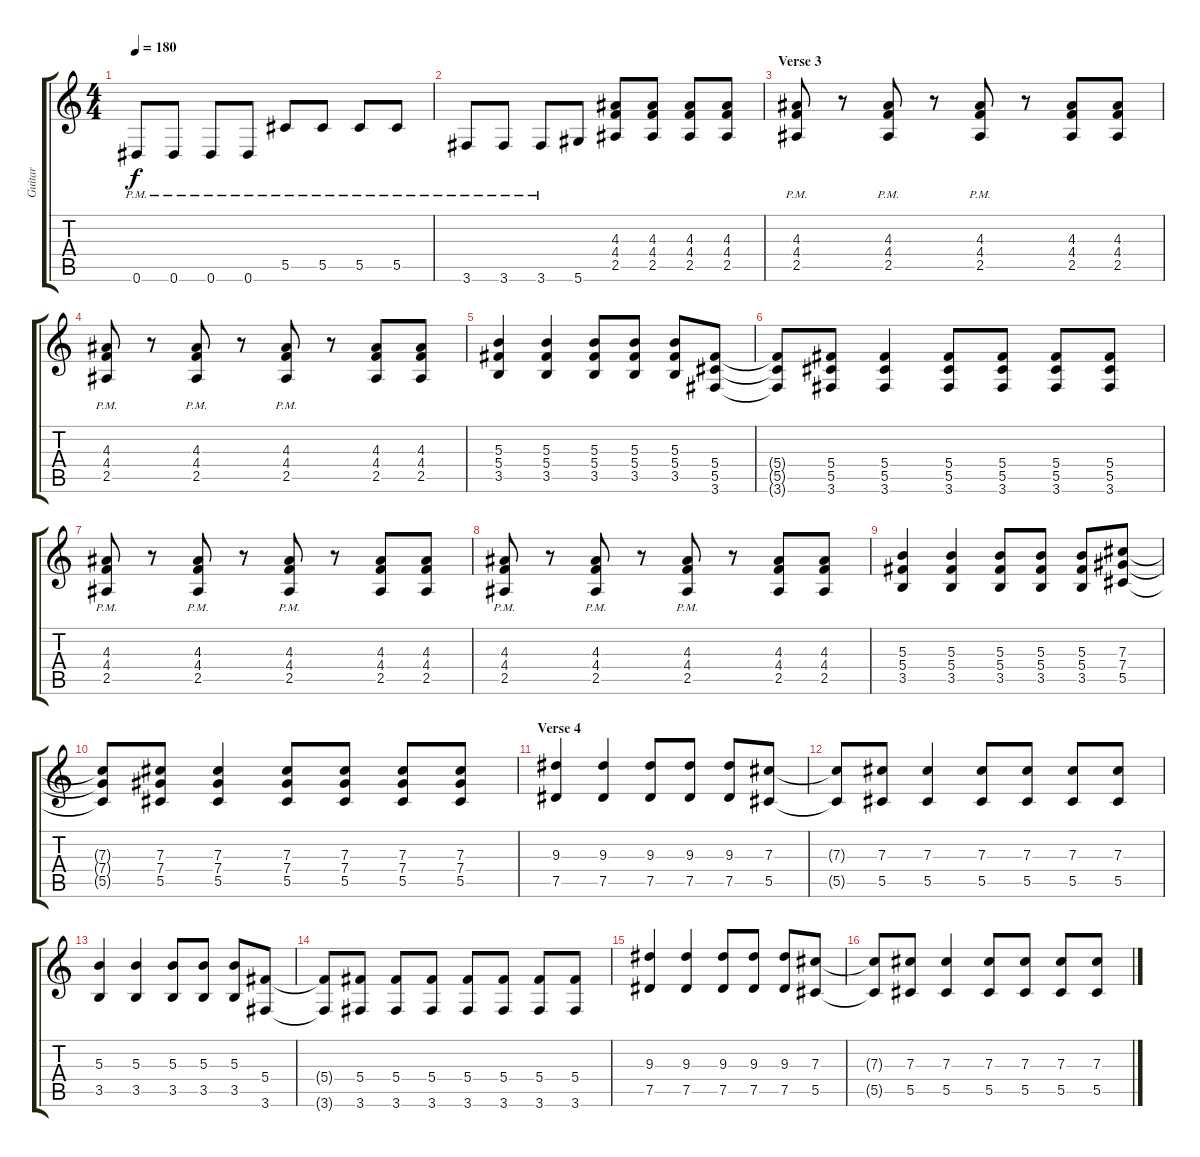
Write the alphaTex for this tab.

\track ("Guitar" "Guitar") {instrument overdrivenguitar}
\staff {score tabs}
\tuning (Eb4 Bb3 Gb3 Db3 Ab2 Eb2) {hide}
\ts (4 4)
\tempo 180
\clef g2
\ks c
0.6{pm}.8{dy f} 0.6{pm}.8 0.6{pm}.8 0.6{pm}.8 5.5{pm}.8 5.5{pm}.8 5.5{pm}.8 5.5{pm}.8 |
3.6{pm}.8 3.6{pm}.8 3.6{pm}.8 5.6.8 (4.3 4.4 2.5).8 (4.3 4.4 2.5).8 (4.3 4.4 2.5).8 (4.3 4.4 2.5).8 |
\section ("" "Verse 3")
(4.3{pm} 4.4{pm} 2.5{pm}).8 r.8 (4.3{pm} 4.4{pm} 2.5{pm}).8 r.8 (4.3{pm} 4.4{pm} 2.5{pm}).8 r.8 (4.3 4.4 2.5).8 (4.3 4.4 2.5).8 |
(4.3{pm} 4.4{pm} 2.5{pm}).8 r.8 (4.3{pm} 4.4{pm} 2.5{pm}).8 r.8 (4.3{pm} 4.4{pm} 2.5{pm}).8 r.8 (4.3 4.4 2.5).8 (4.3 4.4 2.5).8 |
(5.3 5.4 3.5).4 (5.3 5.4 3.5).4 (5.3 5.4 3.5).8 (5.3 5.4 3.5).8 (5.3 5.4 3.5).8 (5.4 5.5 3.6).8 |
(5.4{t} 5.5{t} 3.6{t}).8 (5.4 5.5 3.6).8 (5.4 5.5 3.6).4 (5.4 5.5 3.6).8 (5.4 5.5 3.6).8 (5.4 5.5 3.6).8 (5.4 5.5 3.6).8 |
(4.3{pm} 4.4{pm} 2.5{pm}).8 r.8 (4.3{pm} 4.4{pm} 2.5{pm}).8 r.8 (4.3{pm} 4.4{pm} 2.5{pm}).8 r.8 (4.3 4.4 2.5).8 (4.3 4.4 2.5).8 |
(4.3{pm} 4.4{pm} 2.5{pm}).8 r.8 (4.3{pm} 4.4{pm} 2.5{pm}).8 r.8 (4.3{pm} 4.4{pm} 2.5{pm}).8 r.8 (4.3 4.4 2.5).8 (4.3 4.4 2.5).8 |
(5.3 5.4 3.5).4 (5.3 5.4 3.5).4 (5.3 5.4 3.5).8 (5.3 5.4 3.5).8 (5.3 5.4 3.5).8 (7.3 7.4 5.5).8 |
(7.3{t} 7.4{t} 5.5{t}).8 (7.3 7.4 5.5).8 (7.3 7.4 5.5).4 (7.3 7.4 5.5).8 (7.3 7.4 5.5).8 (7.3 7.4 5.5).8 (7.3 7.4 5.5).8 |
\section ("" "Verse 4")
(9.3 7.5).4 (9.3 7.5).4 (9.3 7.5).8 (9.3 7.5).8 (9.3 7.5).8 (7.3 5.5).8 |
(7.3{t} 5.5{t}).8 (7.3 5.5).8 (7.3 5.5).4 (7.3 5.5).8 (7.3 5.5).8 (7.3 5.5).8 (7.3 5.5).8 |
(5.3 3.5).4 (5.3 3.5).4 (5.3 3.5).8 (5.3 3.5).8 (5.3 3.5).8 (5.4 3.6).8 |
(5.4{t} 3.6{t}).8 (5.4 3.6).8 (5.4 3.6).8 (5.4 3.6).8 (5.4 3.6).8 (5.4 3.6).8 (5.4 3.6).8 (5.4 3.6).8 |
(9.3 7.5).4 (9.3 7.5).4 (9.3 7.5).8 (9.3 7.5).8 (9.3 7.5).8 (7.3 5.5).8 |
(7.3{t} 5.5{t}).8 (7.3 5.5).8 (7.3 5.5).4 (7.3 5.5).8 (7.3 5.5).8 (7.3 5.5).8 (7.3 5.5).8
